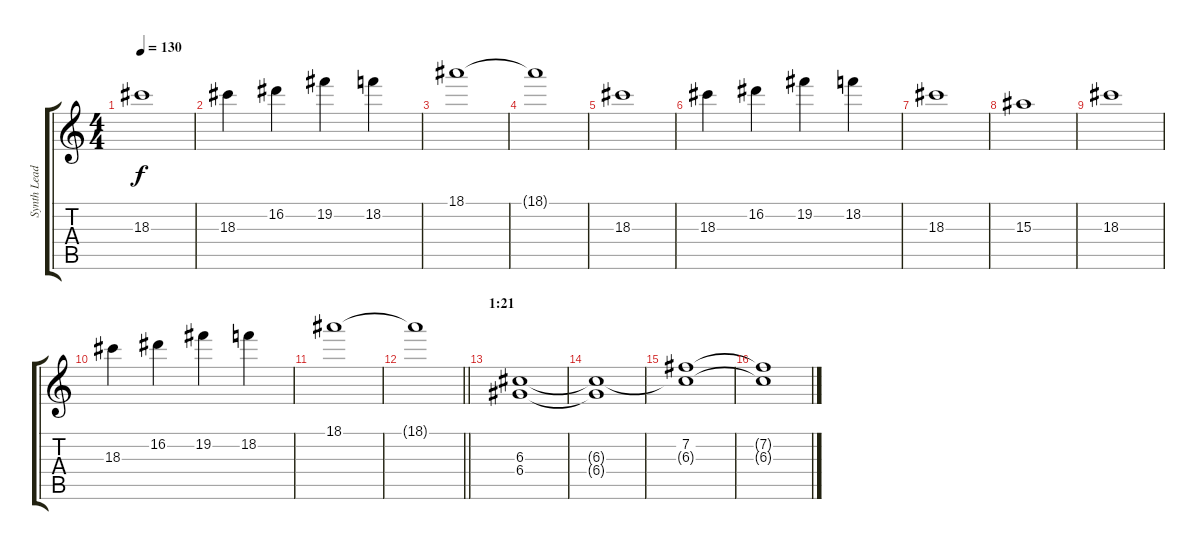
\track ("Synth Lead" "Synth Lead") {instrument stringensemble1}
\staff {score tabs}
\tuning (E5 B4 G4 D4 A3 E3) {hide}
\ts (4 4)
\tempo 130
\clef g2
\ks c
18.3.1{dy f} |
18.3.4 16.2.4 19.2.4 18.2.4 |
18.1.1 |
18.1{t}.1 |
18.3.1 |
18.3.4 16.2.4 19.2.4 18.2.4 |
18.3.1 |
15.3.1 |
18.3.1 |
18.3.4 16.2.4 19.2.4 18.2.4 |
18.1.1 |
\barLineRight lightlight
18.1{t}.1 |
\section ("" "1:21")
(6.3 6.4).1 |
(6.3{t} 6.4{t}).1 |
(7.2 6.3{t}).1 |
(7.2{t} 6.3{t}).1
